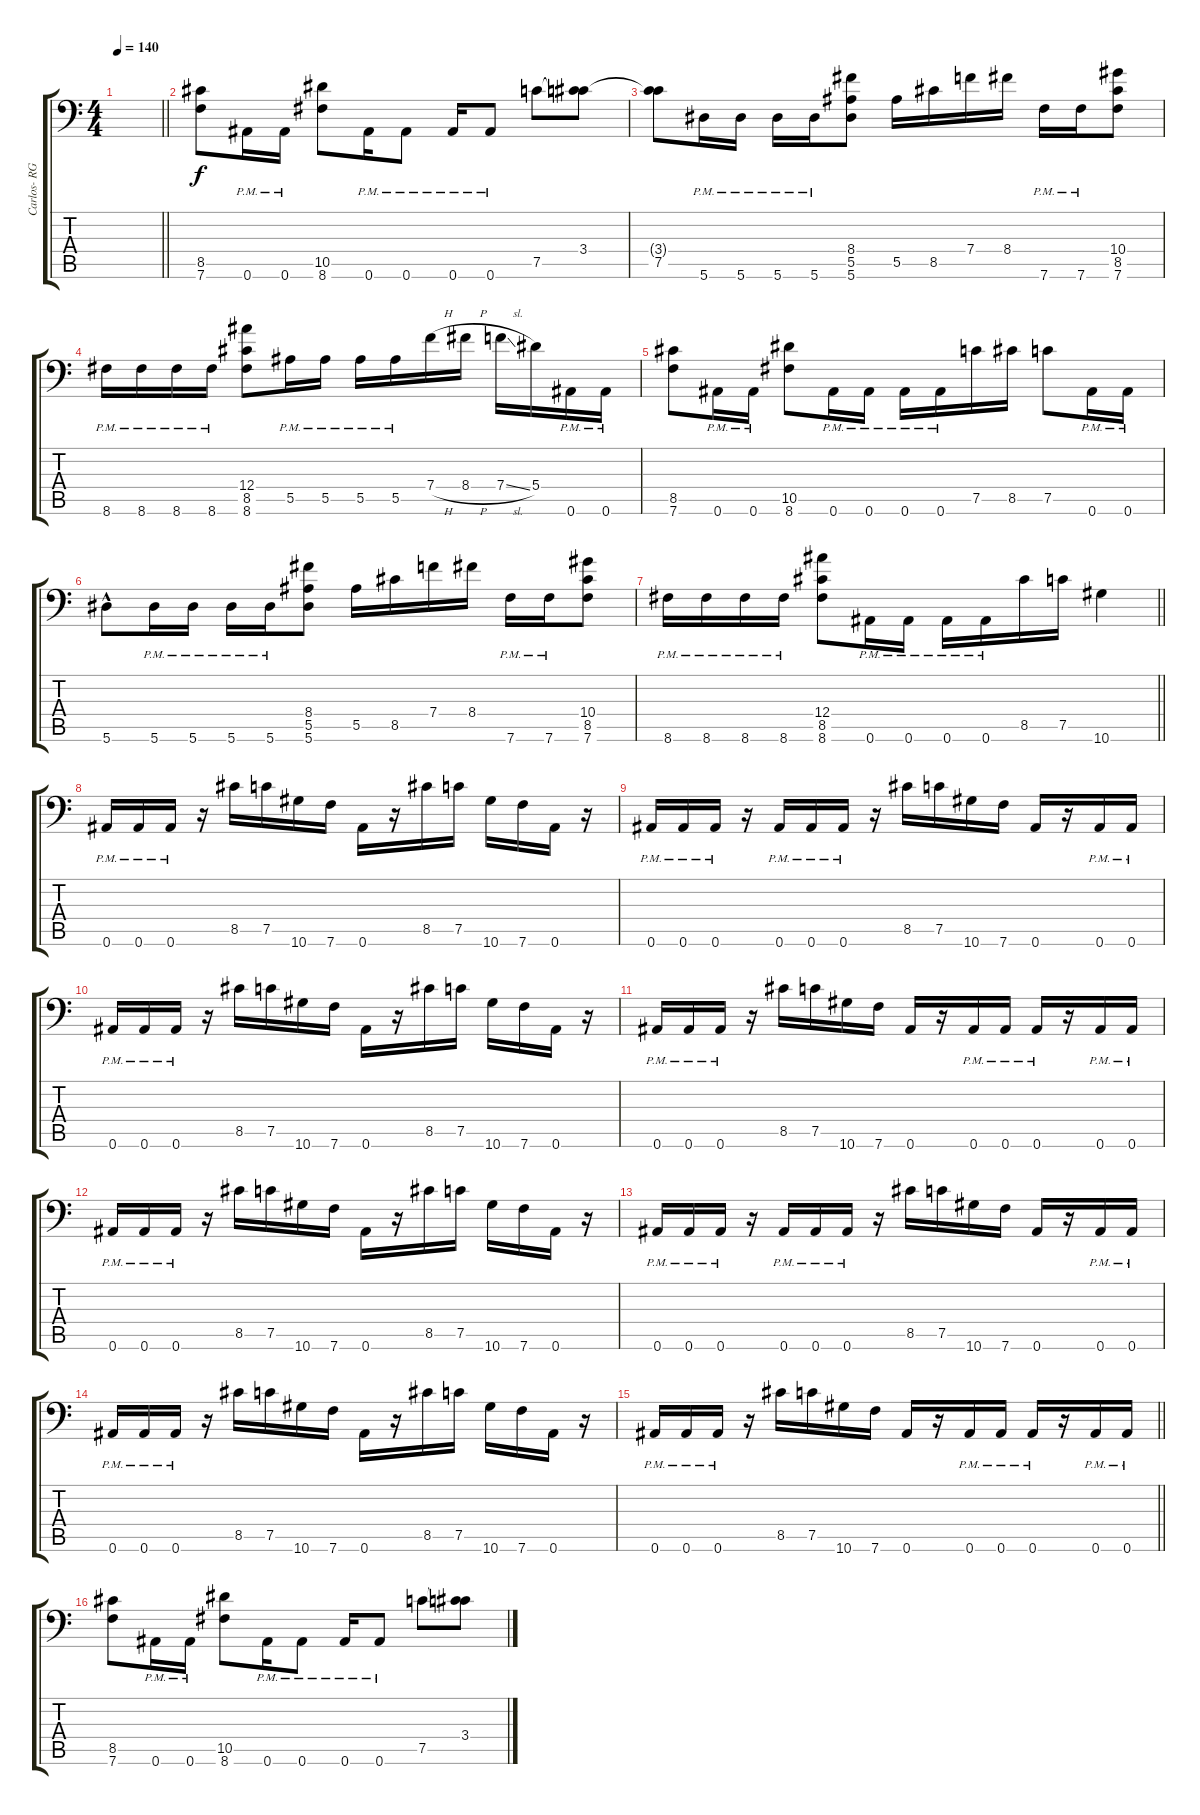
\track ("Carlos- RG" "Carlos- RG") {instrument distortionguitar}
\staff {score tabs}
\tuning (C4 G3 Eb3 Bb2 F2 Bb1) {hide}
\ts (4 4)
\tempo 140
\clef f4
\barLineRight lightlight
\ks c
|
\section ("" "")
(8.5 7.6).8 0.6{pm}.16 0.6{pm}.16 (10.5 8.6).8 0.6{pm}.16 0.6{pm}.8 0.6{pm}.16 0.6{pm}.8 7.5.8 (3.4 7.5{t}).8 |
(3.4{t} 7.5).8 5.6{pm}.16 5.6{pm}.16 5.6{pm}.16 5.6{pm}.16 (8.4 5.5 5.6).8 5.5.16 8.5.16 7.4.16 8.4.16 7.6{pm}.16 7.6{pm}.16 (10.4 8.5 7.6).8 |
8.6{pm}.16 8.6{pm}.16 8.6{pm}.16 8.6{pm}.16 (12.4 8.5 8.6).8 5.5{pm}.16 5.5{pm}.16 5.5{pm}.16 5.5{pm}.16 7.4{h}.16 8.4{h}.16 7.4{sl}.16 5.4.16 0.6{pm}.16 0.6{pm}.16 |
(8.5 7.6).8 0.6{pm}.16 0.6{pm}.16 (10.5 8.6).8 0.6{pm}.16 0.6{pm}.16 0.6{pm}.16 0.6{pm}.16 7.5.16 8.5.16 7.5.8 0.6{pm}.16 0.6{pm}.16 |
5.6{hac}.8 5.6{pm}.16 5.6{pm}.16 5.6{pm}.16 5.6{pm}.16 (8.4 5.5 5.6).8 5.5.16 8.5.16 7.4.16 8.4.16 7.6{pm}.16 7.6{pm}.16 (10.4 8.5 7.6).8 |
\barLineRight lightlight
8.6{pm}.16 8.6{pm}.16 8.6{pm}.16 8.6{pm}.16 (12.4 8.5 8.6).8 0.6{pm}.16 0.6{pm}.16 0.6{pm}.16 0.6{pm}.16 8.5.16 7.5.16 10.6.4 |
\section ("" "")
0.6{pm}.16 0.6{pm}.16 0.6{pm}.16 r.16 8.5.16 7.5.16 10.6.16 7.6.16 0.6.16 r.16 8.5.16 7.5.16 10.6.16 7.6.16 0.6.16 r.16 |
0.6{pm}.16 0.6{pm}.16 0.6{pm}.16 r.16 0.6{pm}.16 0.6{pm}.16 0.6{pm}.16 r.16 8.5.16 7.5.16 10.6.16 7.6.16 0.6.16 r.16 0.6{pm}.16 0.6{pm}.16 |
0.6{pm}.16 0.6{pm}.16 0.6{pm}.16 r.16 8.5.16 7.5.16 10.6.16 7.6.16 0.6.16 r.16 8.5.16 7.5.16 10.6.16 7.6.16 0.6.16 r.16 |
0.6{pm}.16 0.6{pm}.16 0.6{pm}.16 r.16 8.5.16 7.5.16 10.6.16 7.6.16 0.6.16 r.16 0.6{pm}.16 0.6{pm}.16 0.6{pm}.16 r.16 0.6{pm}.16 0.6{pm}.16 |
0.6{pm}.16 0.6{pm}.16 0.6{pm}.16 r.16 8.5.16 7.5.16 10.6.16 7.6.16 0.6.16 r.16 8.5.16 7.5.16 10.6.16 7.6.16 0.6.16 r.16 |
0.6{pm}.16 0.6{pm}.16 0.6{pm}.16 r.16 0.6{pm}.16 0.6{pm}.16 0.6{pm}.16 r.16 8.5.16 7.5.16 10.6.16 7.6.16 0.6.16 r.16 0.6{pm}.16 0.6{pm}.16 |
0.6{pm}.16 0.6{pm}.16 0.6{pm}.16 r.16 8.5.16 7.5.16 10.6.16 7.6.16 0.6.16 r.16 8.5.16 7.5.16 10.6.16 7.6.16 0.6.16 r.16 |
\barLineRight lightlight
0.6{pm}.16 0.6{pm}.16 0.6{pm}.16 r.16 8.5.16 7.5.16 10.6.16 7.6.16 0.6.16 r.16 0.6{pm}.16 0.6{pm}.16 0.6{pm}.16 r.16 0.6{pm}.16 0.6{pm}.16 |
\section ("" "")
(8.5 7.6).8 0.6{pm}.16 0.6{pm}.16 (10.5 8.6).8 0.6{pm}.16 0.6{pm}.8 0.6{pm}.16 0.6{pm}.8 7.5.8 (3.4 7.5{t}).8
